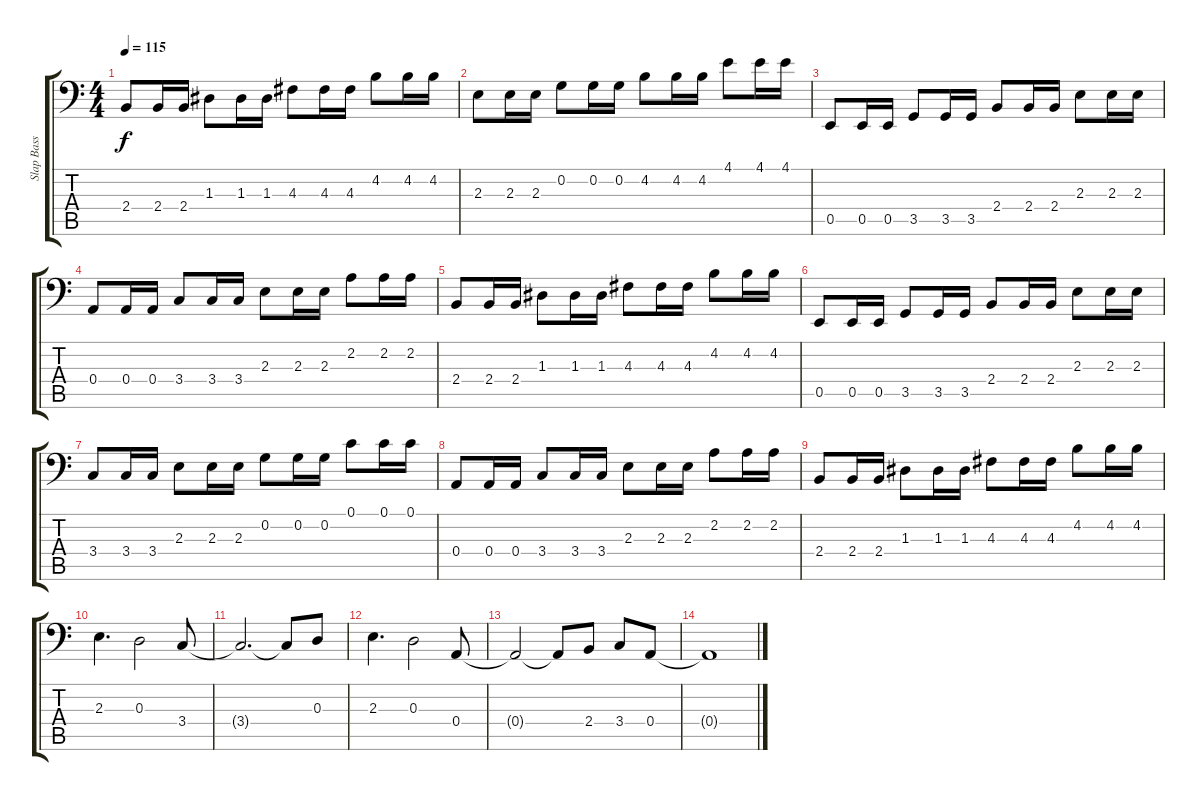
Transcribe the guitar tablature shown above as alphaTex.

\track ("Slap Bass       " "Slap Bass ") {instrument slapbass1}
\staff {score tabs}
\tuning (C3 G2 D2 A1 E1 B0) {hide}
\ts (4 4)
\tempo 115
\clef f4
\ks c
2.4.8{dy f} 2.4.16 2.4.16 1.3.8 1.3.16 1.3.16 4.3.8 4.3.16 4.3.16 4.2.8 4.2.16 4.2.16 |
2.3.8 2.3.16 2.3.16 0.2.8 0.2.16 0.2.16 4.2.8 4.2.16 4.2.16 4.1.8 4.1.16 4.1.16 |
0.5.8 0.5.16 0.5.16 3.5.8 3.5.16 3.5.16 2.4.8 2.4.16 2.4.16 2.3.8 2.3.16 2.3.16 |
0.4.8 0.4.16 0.4.16 3.4.8 3.4.16 3.4.16 2.3.8 2.3.16 2.3.16 2.2.8 2.2.16 2.2.16 |
2.4.8 2.4.16 2.4.16 1.3.8 1.3.16 1.3.16 4.3.8 4.3.16 4.3.16 4.2.8 4.2.16 4.2.16 |
0.5.8 0.5.16 0.5.16 3.5.8 3.5.16 3.5.16 2.4.8 2.4.16 2.4.16 2.3.8 2.3.16 2.3.16 |
3.4.8 3.4.16 3.4.16 2.3.8 2.3.16 2.3.16 0.2.8 0.2.16 0.2.16 0.1.8 0.1.16 0.1.16 |
0.4.8 0.4.16 0.4.16 3.4.8 3.4.16 3.4.16 2.3.8 2.3.16 2.3.16 2.2.8 2.2.16 2.2.16 |
2.4.8 2.4.16 2.4.16 1.3.8 1.3.16 1.3.16 4.3.8 4.3.16 4.3.16 4.2.8 4.2.16 4.2.16 |
2.3.4{d} 0.3.2 3.4.8 |
3.4{t}.2{d} 3.4{t}.8 0.3.8 |
2.3.4{d} 0.3.2 0.4.8 |
0.4{t}.2 0.4{t}.8 2.4.8 3.4.8 0.4.8 |
0.4{t}.1
